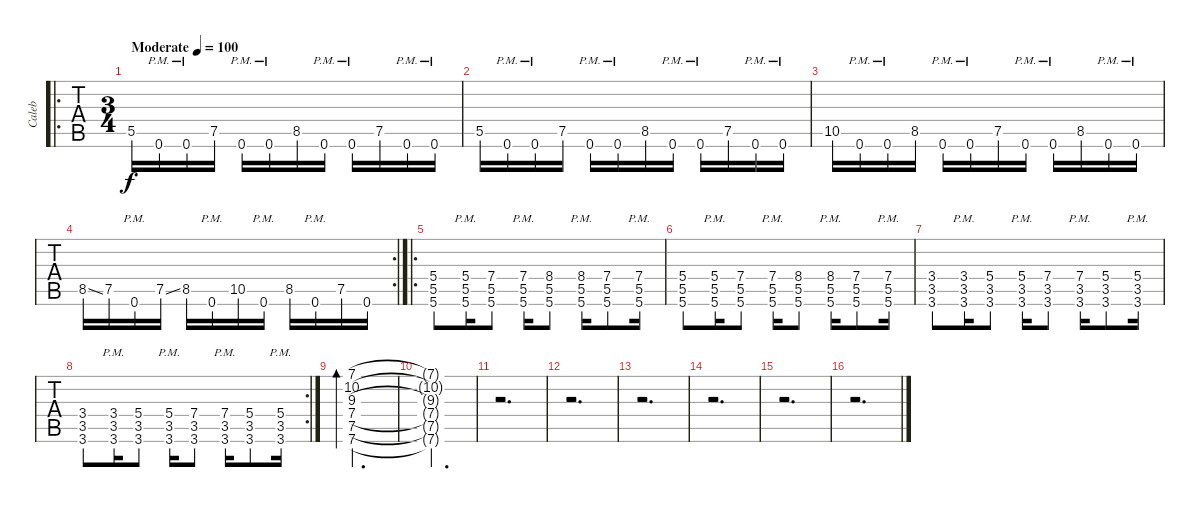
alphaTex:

\track ("Caleb" "Caleb") {instrument distortionguitar}
\staff {tabs}
\tuning (D4 A3 F3 C3 G2 C2) {hide}
\ro
\ts (3 4)
\tempo (100 "Moderate")
\clef g2
\ks c
5.5.16{dy f instrument distortionguitar} 0.6{pm}.16 0.6{pm}.16 7.5.16 0.6{pm}.16 0.6{pm}.16 8.5.16 0.6{pm}.16 0.6{pm}.16 7.5.16 0.6{pm}.16 0.6{pm}.16 |
5.5.16 0.6{pm}.16 0.6{pm}.16 7.5.16 0.6{pm}.16 0.6{pm}.16 8.5.16 0.6{pm}.16 0.6{pm}.16 7.5.16 0.6{pm}.16 0.6{pm}.16 |
10.5.16 0.6{pm}.16 0.6{pm}.16 8.5.16 0.6{pm}.16 0.6{pm}.16 7.5.16 0.6{pm}.16 0.6{pm}.16 8.5.16 0.6{pm}.16 0.6{pm}.16 |
\rc 2
8.5{ss}.16 7.5.16 0.6{pm}.16 7.5{ss}.16 8.5.16 0.6{pm}.16 10.5.16 0.6{pm}.16 8.5.16 0.6{pm}.16 7.5.16 0.6.16 |
\ro
(5.4 5.5 5.6).8 (5.4{pm} 5.5{pm} 5.6{pm}).16 (7.4 5.5 5.6).8 (7.4{pm} 5.5{pm} 5.6{pm}).16 (8.4 5.5 5.6).8 (8.4{pm} 5.5{pm} 5.6{pm}).16 (7.4 5.5 5.6).8 (7.4{pm} 5.5{pm} 5.6{pm}).16 |
(5.4 5.5 5.6).8 (5.4{pm} 5.5{pm} 5.6{pm}).16 (7.4 5.5 5.6).8 (7.4{pm} 5.5{pm} 5.6{pm}).16 (8.4 5.5 5.6).8 (8.4{pm} 5.5{pm} 5.6{pm}).16 (7.4 5.5 5.6).8 (7.4{pm} 5.5{pm} 5.6{pm}).16 |
(3.4 3.5 3.6).8 (3.4{pm} 3.5{pm} 3.6{pm}).16 (5.4 3.5 3.6).8 (5.4{pm} 3.5{pm} 3.6{pm}).16 (7.4 3.5 3.6).8 (7.4{pm} 3.5{pm} 3.6{pm}).16 (5.4 3.5 3.6).8 (5.4{pm} 3.5{pm} 3.6{pm}).16 |
\rc 2
(3.4 3.5 3.6).8 (3.4{pm} 3.5{pm} 3.6{pm}).16 (5.4 3.5 3.6).8 (5.4{pm} 3.5{pm} 3.6{pm}).16 (7.4 3.5 3.6).8 (7.4{pm} 3.5{pm} 3.6{pm}).16 (5.4 3.5 3.6).8 (5.4{pm} 3.5{pm} 3.6{pm}).16 |
(7.1 10.2 9.3 7.4 7.5 7.6).2{d bd 480} |
(7.1{t} 10.2{t} 9.3{t} 7.4{t} 7.5{t} 7.6{t}).2{d} |
r.2{d} |
r.2{d} |
r.2{d} |
r.2{d} |
r.2{d} |
r.2{d}
